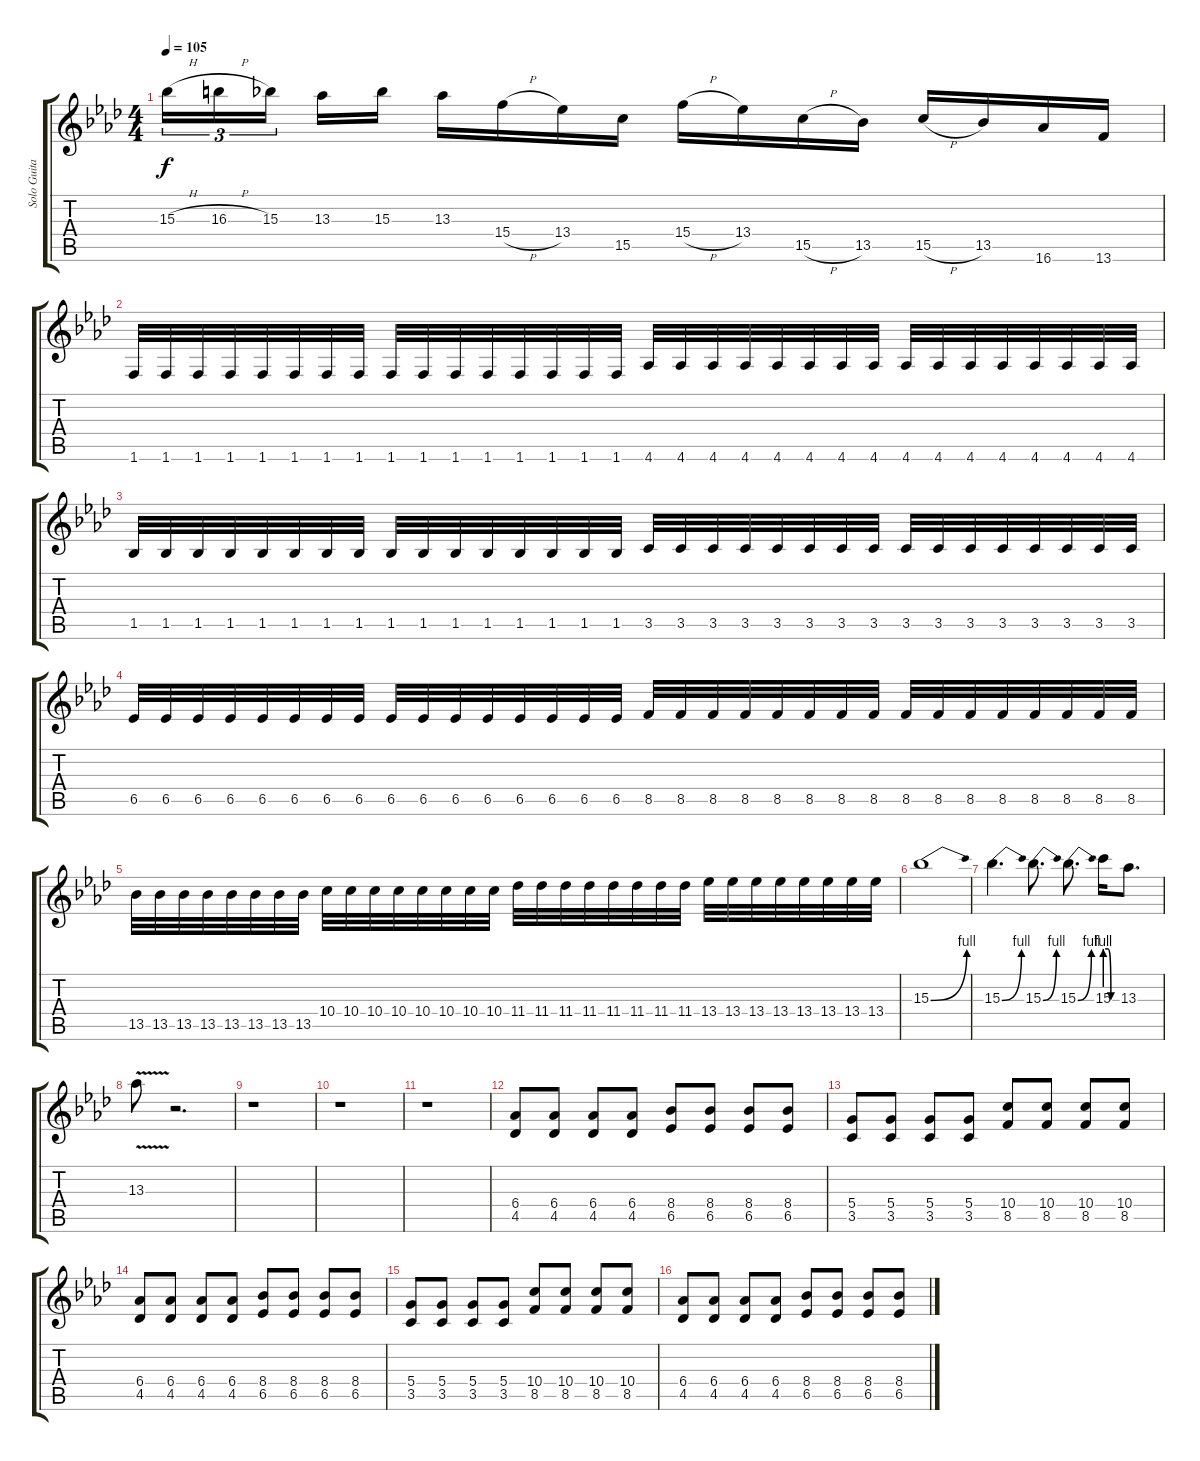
\track ("Solo Guitar" "Solo Guita") {instrument distortionguitar}
\staff {score tabs}
\tuning (E4 B3 G3 D3 A2 E2) {hide}
\ts (4 4)
\tempo 105
\clef g2
\ks fminor
15.3{h}.16{tu (3 2) dy f} 16.3{h}.16{tu (3 2)} 15.3.16{tu (3 2) beam splitsecondary} 13.3.16 15.3.16 13.3.16 15.4{h}.16 13.4.16 15.5.16 15.4{h}.16 13.4.16 15.5{h}.16 13.5.16 15.5{h}.16 13.5.16 16.6.16 13.6.16 |
1.6.32 1.6.32 1.6.32 1.6.32 1.6.32 1.6.32 1.6.32 1.6.32 1.6.32 1.6.32 1.6.32 1.6.32 1.6.32 1.6.32 1.6.32 1.6.32 4.6.32 4.6.32 4.6.32 4.6.32 4.6.32 4.6.32 4.6.32 4.6.32 4.6.32 4.6.32 4.6.32 4.6.32 4.6.32 4.6.32 4.6.32 4.6.32 |
1.5.32 1.5.32 1.5.32 1.5.32 1.5.32 1.5.32 1.5.32 1.5.32 1.5.32 1.5.32 1.5.32 1.5.32 1.5.32 1.5.32 1.5.32 1.5.32 3.5.32 3.5.32 3.5.32 3.5.32 3.5.32 3.5.32 3.5.32 3.5.32 3.5.32 3.5.32 3.5.32 3.5.32 3.5.32 3.5.32 3.5.32 3.5.32 |
6.5.32 6.5.32 6.5.32 6.5.32 6.5.32 6.5.32 6.5.32 6.5.32 6.5.32 6.5.32 6.5.32 6.5.32 6.5.32 6.5.32 6.5.32 6.5.32 8.5.32 8.5.32 8.5.32 8.5.32 8.5.32 8.5.32 8.5.32 8.5.32 8.5.32 8.5.32 8.5.32 8.5.32 8.5.32 8.5.32 8.5.32 8.5.32 |
13.5.32 13.5.32 13.5.32 13.5.32 13.5.32 13.5.32 13.5.32 13.5.32 10.4.32 10.4.32 10.4.32 10.4.32 10.4.32 10.4.32 10.4.32 10.4.32 11.4.32 11.4.32 11.4.32 11.4.32 11.4.32 11.4.32 11.4.32 11.4.32 13.4.32 13.4.32 13.4.32 13.4.32 13.4.32 13.4.32 13.4.32 13.4.32 |
15.3{be (bend 0 0 60 4)}.1 |
15.3{be (bend 0 0 60 4)}.4{d} 15.3{be (bend 0 0 60 4)}.8{d} 15.3{be (bend 0 0 60 4)}.8{d} 15.3{be (custom 0 4 15 4 30 0 60 0)}.16 13.3.8{d} |
13.3{v}.8 r.2{d} |
r.1 |
r.1 |
r.1 |
(6.4 4.5).8 (6.4 4.5).8 (6.4 4.5).8 (6.4 4.5).8 (8.4 6.5).8 (8.4 6.5).8 (8.4 6.5).8 (8.4 6.5).8 |
(5.4 3.5).8 (5.4 3.5).8 (5.4 3.5).8 (5.4 3.5).8 (10.4 8.5).8 (10.4 8.5).8 (10.4 8.5).8 (10.4 8.5).8 |
(6.4 4.5).8 (6.4 4.5).8 (6.4 4.5).8 (6.4 4.5).8 (8.4 6.5).8 (8.4 6.5).8 (8.4 6.5).8 (8.4 6.5).8 |
(5.4 3.5).8 (5.4 3.5).8 (5.4 3.5).8 (5.4 3.5).8 (10.4 8.5).8 (10.4 8.5).8 (10.4 8.5).8 (10.4 8.5).8 |
(6.4 4.5).8 (6.4 4.5).8 (6.4 4.5).8 (6.4 4.5).8 (8.4 6.5).8 (8.4 6.5).8 (8.4 6.5).8 (8.4 6.5).8
